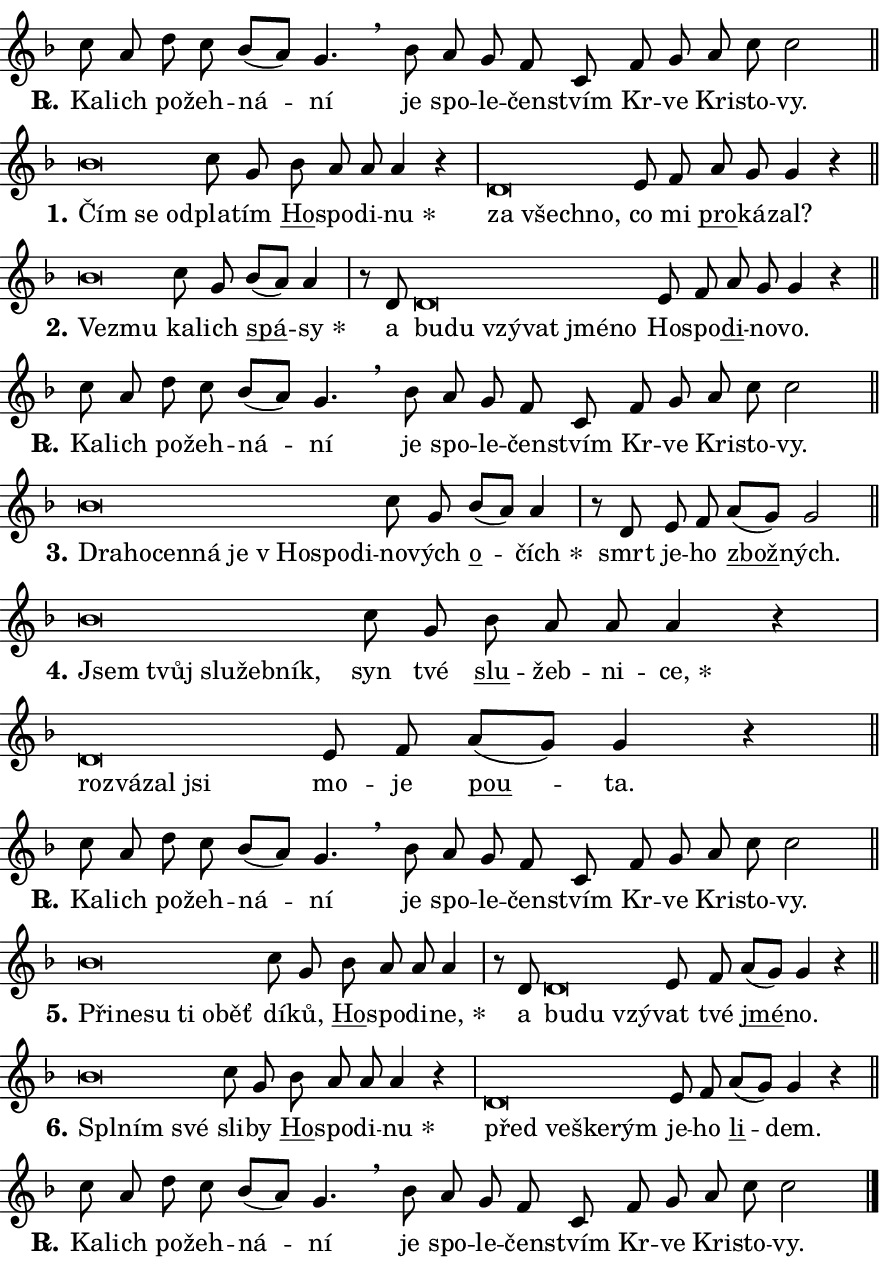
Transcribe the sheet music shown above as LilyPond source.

\version "2.24.0"
\header { tagline = "" }
\paper {
  indent = 0\cm
  top-margin = 0\cm
  right-margin = 0.13\cm % to fit lyric hyphens
  bottom-margin = 0\cm
  left-margin = 0\cm
  paper-width = 15\cm
  page-breaking = #ly:one-page-breaking
  system-system-spacing.basic-distance = #11
  score-system-spacing.basic-distance = #11
  ragged-last = ##f
}


%% Author: Thomas Morley
%% https://lists.gnu.org/archive/html/lilypond-user/2020-05/msg00002.html
#(define (line-position grob)
"Returns position of @var[grob} in current system:
   @code{'start}, if at first time-step
   @code{'end}, if at last time-step
   @code{'middle} otherwise
"
  (let* ((col (ly:item-get-column grob))
         (ln (ly:grob-object col 'left-neighbor))
         (rn (ly:grob-object col 'right-neighbor))
         (col-to-check-left (if (ly:grob? ln) ln col))
         (col-to-check-right (if (ly:grob? rn) rn col))
         (break-dir-left
           (and
             (ly:grob-property col-to-check-left 'non-musical #f)
             (ly:item-break-dir col-to-check-left)))
         (break-dir-right
           (and
             (ly:grob-property col-to-check-right 'non-musical #f)
             (ly:item-break-dir col-to-check-right))))
        (cond ((eqv? 1 break-dir-left) 'start)
              ((eqv? -1 break-dir-right) 'end)
              (else 'middle))))

#(define (tranparent-at-line-position vctor)
  (lambda (grob)
  "Relying on @code{line-position} select the relevant enry from @var{vctor}.
Used to determine transparency,"
    (case (line-position grob)
      ((end) (not (vector-ref vctor 0)))
      ((middle) (not (vector-ref vctor 1)))
      ((start) (not (vector-ref vctor 2))))))

noteHeadBreakVisibility =
#(define-music-function (break-visibility)(vector?)
"Makes @code{NoteHead}s transparent relying on @var{break-visibility}"
#{
  \override NoteHead.transparent =
    #(tranparent-at-line-position break-visibility)
#})

#(define delete-ledgers-for-transparent-note-heads
  (lambda (grob)
    "Reads whether a @code{NoteHead} is transparent.
If so this @code{NoteHead} is removed from @code{'note-heads} from
@var{grob}, which is supposed to be @code{LedgerLineSpanner}.
As a result ledgers are not printed for this @code{NoteHead}"
    (let* ((nhds-array (ly:grob-object grob 'note-heads))
           (nhds-list
             (if (ly:grob-array? nhds-array)
                 (ly:grob-array->list nhds-array)
                 '()))
           ;; Relies on the transparent-property being done before
           ;; Staff.LedgerLineSpanner.after-line-breaking is executed.
           ;; This is fragile ...
           (to-keep
             (remove
               (lambda (nhd)
                 (ly:grob-property nhd 'transparent #f))
               nhds-list)))
      ;; TODO find a better method to iterate over grob-arrays, similiar
      ;; to filter/remove etc for lists
      ;; For now rebuilt from scratch
      (set! (ly:grob-object grob 'note-heads)  '())
      (for-each
        (lambda (nhd)
          (ly:pointer-group-interface::add-grob grob 'note-heads nhd))
        to-keep))))

squashNotes = {
  \override NoteHead.X-extent = #'(-0.2 . 0.2)
  \override NoteHead.Y-extent = #'(-0.75 . 0)
  \override NoteHead.stencil =
    #(lambda (grob)
       (let ((pos (ly:grob-property grob 'staff-position)))
         (begin
           (if (< pos -7) (display "ERROR: Lower brevis then expected\n") (display ""))
           (if (<= pos -6) ly:text-interface::print ly:note-head::print))))
}
unSquashNotes = {
  \revert NoteHead.X-extent
  \revert NoteHead.Y-extent
  \revert NoteHead.stencil
}

hideNotes = \noteHeadBreakVisibility #begin-of-line-visible
unHideNotes = \noteHeadBreakVisibility #all-visible

% work-around for resetting accidentals
% https://lilypond.org/doc/v2.23/Documentation/notation/displaying-rhythms#unmetered-music
cadenzaMeasure = {
  \cadenzaOff
  \partial 1024 s1024
  \cadenzaOn
}

#(define-markup-command (accent layout props text) (markup?)
  "Underline accented syllable"
  (interpret-markup layout props
    #{\markup \override #'(offset . 4.3) \underline { #text }#}))

responsum = \markup \concat {
  "R" \hspace #-1.05 \path #0.1 #'((moveto 0 0.07) (lineto 0.9 0.8)) \hspace #0.05 "."
}

spaceSize = #0.6828661417322834 % exact space size for TeX Gyre Schola

\layout {
  \context {
    \Staff
    \remove "Time_signature_engraver"
    \override LedgerLineSpanner.after-line-breaking = #delete-ledgers-for-transparent-note-heads
  }
  \context {
    \Lyrics {
      \override LyricSpace.minimum-distance = \spaceSize
      \override LyricText.font-name = #"TeX Gyre Schola"
      \override LyricText.font-size = 1
      \override StanzaNumber.font-name = #"TeX Gyre Schola Bold"
      \override StanzaNumber.font-size = 1
    }
  }
  \context {
    \Score 
    \override NoteHead.text =
      #(lambda (grob) 
        (let ((pos (ly:grob-property grob 'staff-position)))
          #{\markup {
            \combine
              \halign #-0.55 \raise #(if (= pos -6) 0 0.5) \override #'(thickness . 2) \draw-line #'(3.2 . 0)
              \musicglyph "noteheads.sM1"
          }#}))
  }
}

% magnetic-lyrics.ily
%
%   written by
%     Jean Abou Samra <jean@abou-samra.fr>
%     Werner Lemberg <wl@gnu.org>
%
%   adapted by
%     Jiri Hon <jiri.hon@gmail.com>
%
% Version 2022-Apr-15

% https://www.mail-archive.com/lilypond-user@gnu.org/msg149350.html

#(define (Left_hyphen_pointer_engraver context)
   "Collect syllable-hyphen-syllable occurrences in lyrics and store
them in properties.  This engraver only looks to the left.  For
example, if the lyrics input is @code{foo -- bar}, it does the
following.

@itemize @bullet
@item
Set the @code{text} property of the @code{LyricHyphen} grob between
@q{foo} and @q{bar} to @code{foo}.

@item
Set the @code{left-hyphen} property of the @code{LyricText} grob with
text @q{foo} to the @code{LyricHyphen} grob between @q{foo} and
@q{bar}.
@end itemize

Use this auxiliary engraver in combination with the
@code{lyric-@/text::@/apply-@/magnetic-@/offset!} hook."
   (let ((hyphen #f)
         (text #f))
     (make-engraver
      (acknowledgers
       ((lyric-syllable-interface engraver grob source-engraver)
        (set! text grob)))
      (end-acknowledgers
       ((lyric-hyphen-interface engraver grob source-engraver)
        ;(when (not (grob::has-interface grob 'lyric-space-interface))
          (set! hyphen grob)));)
      ((stop-translation-timestep engraver)
       (when (and text hyphen)
         (ly:grob-set-object! text 'left-hyphen hyphen))
       (set! text #f)
       (set! hyphen #f)))))

#(define (lyric-text::apply-magnetic-offset! grob)
   "If the space between two syllables is less than the value in
property @code{LyricText@/.details@/.squash-threshold}, move the right
syllable to the left so that it gets concatenated with the left
syllable.

Use this function as a hook for
@code{LyricText@/.after-@/line-@/breaking} if the
@code{Left_@/hyphen_@/pointer_@/engraver} is active."
   (let ((hyphen (ly:grob-object grob 'left-hyphen #f)))
     (when hyphen
       (let ((left-text (ly:spanner-bound hyphen LEFT)))
         (when (grob::has-interface left-text 'lyric-syllable-interface)
           (let* ((common (ly:grob-common-refpoint grob left-text X))
                  (this-x-ext (ly:grob-extent grob common X))
                  (left-x-ext
                   (begin
                     ;; Trigger magnetism for left-text.
                     (ly:grob-property left-text 'after-line-breaking)
                     (ly:grob-extent left-text common X)))
                  ;; `delta` is the gap width between two syllables.
                  (delta (- (interval-start this-x-ext)
                            (interval-end left-x-ext)))
                  (details (ly:grob-property grob 'details))
                  (threshold (assoc-get 'squash-threshold details 0.2)))
             (when (< delta threshold)
               (let* (;; We have to manipulate the input text so that
                      ;; ligatures crossing syllable boundaries are not
                      ;; disabled.  For languages based on the Latin
                      ;; script this is essentially a beautification.
                      ;; However, for non-Western scripts it can be a
                      ;; necessity.
                      (lt (ly:grob-property left-text 'text))
                      (rt (ly:grob-property grob 'text))
                      (is-space (grob::has-interface hyphen 'lyric-space-interface))
                      (space (if is-space " " ""))
                      (extra-delta (if is-space spaceSize 0))
                      ;; Append new syllable.
                      (ltrt-space (if (and (string? lt) (string? rt))
                                (string-append lt space rt)
                                (make-concat-markup (list lt space rt))))
                      ;; Right-align `ltrt` to the right side.
                      (ltrt-space-markup (grob-interpret-markup
                               grob
                               (make-translate-markup
                                (cons (interval-length this-x-ext) 0)
                                (make-right-align-markup ltrt-space)))))
                 (begin
                   ;; Don't print `left-text`.
                   (ly:grob-set-property! left-text 'stencil #f)
                   ;; Set text and stencil (which holds all collected
                   ;; syllables so far) and shift it to the left.
                   (ly:grob-set-property! grob 'text ltrt-space)
                   (ly:grob-set-property! grob 'stencil ltrt-space-markup)
                   (ly:grob-translate-axis! grob (- (- delta extra-delta)) X))))))))))


#(define (lyric-hyphen::displace-bounds-first grob)
   ;; Make very sure this callback isn't triggered too early.
   (let ((left (ly:spanner-bound grob LEFT))
         (right (ly:spanner-bound grob RIGHT)))
     (ly:grob-property left 'after-line-breaking)
     (ly:grob-property right 'after-line-breaking)
     (ly:lyric-hyphen::print grob)))

squashThreshold = #0.4

\layout {
  \context {
    \Lyrics
    \consists #Left_hyphen_pointer_engraver
    \override LyricText.after-line-breaking =
      #lyric-text::apply-magnetic-offset!
    \override LyricHyphen.stencil = #lyric-hyphen::displace-bounds-first
    \override LyricText.details.squash-threshold = \squashThreshold
    \override LyricHyphen.minimum-distance = 0
    \override LyricHyphen.minimum-length = \squashThreshold
  }
}

squashText = \override LyricText.details.squash-threshold = 9999
unSquashText = \override LyricText.details.squash-threshold = \squashThreshold

leftText = \override LyricText.self-alignment-X = #LEFT
unLeftText = \revert LyricText.self-alignment-X

starOffset = #(lambda (grob) 
                (let ((x_offset (ly:self-alignment-interface::aligned-on-x-parent grob)))
                  (if (= x_offset 0) 0 (+ x_offset 1.2))))

star = #(define-music-function (syllable)(string?)
"Append star separator at the end of a syllable"
#{
  \once \override LyricText.X-offset = #starOffset
  \lyricmode { \markup {
    #syllable
    \override #'((font-name . "TeX Gyre Schola Bold")) \hspace #0.2 \lower #0.65 \larger "*"
  } }
#})

starAccent = #(define-music-function (syllable)(string?)
"Append star separator at the end of a syllable and make accent"
#{
  \once \override LyricText.X-offset = #starOffset
  \lyricmode { \markup {
    \accent #syllable
    \override #'((font-name . "TeX Gyre Schola Bold")) \hspace #0.2 \lower #0.65 \larger "*"
  } }
#})

breath = #(define-music-function (syllable)(string?)
"Append breathing indicator at the end of a syllable"
#{
  \lyricmode { \markup { #syllable "+" } }
#})

optionalBreath = #(define-music-function (syllable)(string?)
"Append optional breathing indicator at the end of a syllable"
#{
  \lyricmode { \markup { #syllable "(+)" } }
#})


\score {
    <<
        \new Voice = "melody" { \cadenzaOn \key f \major \relative { c''8 a d c bes[( a)] g4. \breathe \bar "" bes8 a g \bar "" f c \bar "" f g \bar "" a c c2 \cadenzaMeasure \bar "||" \break } }
        \new Lyrics \lyricsto "melody" { \lyricmode { \set stanza = \responsum
Ka -- lich po -- žeh -- ná -- ní je spo -- le -- čen -- stvím Kr -- ve Kri -- sto -- vy. } }
    >>
    \layout {}
}

\score {
    <<
        \new Voice = "melody" { \cadenzaOn \key f \major \relative { \squashNotes bes'\breve*1/16 \hideNotes \breve*1/16 \breve*1/16 \bar "" \unHideNotes \unSquashNotes c8 g \bar "" bes a a a4 r \cadenzaMeasure \bar "|" \squashNotes d,\breve*1/16 \hideNotes \breve*1/16 \breve*1/16 \bar "" \unHideNotes \unSquashNotes e8 f \bar "" a g g4 r \cadenzaMeasure \bar "||" \break } }
        \new Lyrics \lyricsto "melody" { \lyricmode { \set stanza = "1."
\leftText Čím \squashText se od -- \unLeftText \unSquashText pla -- tím \markup \accent Ho -- spo -- di -- \star nu \leftText za \squashText všech -- no, \unLeftText \unSquashText co mi \markup \accent pro -- ká -- zal? } }
    >>
    \layout {}
}

\score {
    <<
        \new Voice = "melody" { \cadenzaOn \key f \major \relative { \squashNotes bes'\breve*1/16 \hideNotes \breve*1/16 \bar "" \unHideNotes \unSquashNotes c8 g \bar "" bes[( a)] a4 \cadenzaMeasure \bar "|" r8 d, \squashNotes d\breve*1/16 \hideNotes \breve*1/16 \bar "" \breve*1/16 \bar "" \breve*1/16 \bar "" \breve*1/16 \breve*1/16 \bar "" \unHideNotes \unSquashNotes e8 f \bar "" a g g4 r \cadenzaMeasure \bar "||" \break } }
        \new Lyrics \lyricsto "melody" { \lyricmode { \set stanza = "2."
\leftText Ve -- \squashText zmu \unLeftText \unSquashText ka -- lich \markup \accent spá -- \star sy a \leftText bu -- \squashText du vzý -- vat jmé -- no \unLeftText \unSquashText Ho -- spo -- \markup \accent di -- no -- vo. } }
    >>
    \layout {}
}

\score {
    <<
        \new Voice = "melody" { \cadenzaOn \key f \major \relative { c''8 a d c bes[( a)] g4. \breathe \bar "" bes8 a g \bar "" f c \bar "" f g \bar "" a c c2 \cadenzaMeasure \bar "||" \break } }
        \new Lyrics \lyricsto "melody" { \lyricmode { \set stanza = \responsum
Ka -- lich po -- žeh -- ná -- ní je spo -- le -- čen -- stvím Kr -- ve Kri -- sto -- vy. } }
    >>
    \layout {}
}

\score {
    <<
        \new Voice = "melody" { \cadenzaOn \key f \major \relative { \squashNotes bes'\breve*1/16 \hideNotes \breve*1/16 \bar "" \breve*1/16 \bar "" \breve*1/16 \bar "" \breve*1/16 \bar "" \breve*1/16 \bar "" \breve*1/16 \breve*1/16 \bar "" \unHideNotes \unSquashNotes c8 g \bar "" bes[( a)] a4 \cadenzaMeasure \bar "|" r8 d, e f \bar "" a[( g)] g2 \cadenzaMeasure \bar "||" \break } }
        \new Lyrics \lyricsto "melody" { \lyricmode { \set stanza = "3."
\leftText Dra -- \squashText ho -- cen -- ná je "v Ho" -- spo -- di -- \unLeftText \unSquashText no -- vých \markup \accent o -- \star čích smrt je -- ho \markup \accent zbož -- ných. } }
    >>
    \layout {}
}

\score {
    <<
        \new Voice = "melody" { \cadenzaOn \key f \major \relative { \squashNotes bes'\breve*1/16 \hideNotes \breve*1/16 \bar "" \breve*1/16 \bar "" \breve*1/16 \breve*1/16 \bar "" \unHideNotes \unSquashNotes c8 g \bar "" bes a a a4 r \cadenzaMeasure \bar "|" \squashNotes d,\breve*1/16 \hideNotes \breve*1/16 \bar "" \breve*1/16 \breve*1/16 \bar "" \unHideNotes \unSquashNotes e8 f \bar "" a[( g)] g4 r \cadenzaMeasure \bar "||" \break } }
        \new Lyrics \lyricsto "melody" { \lyricmode { \set stanza = "4."
\leftText Jsem \squashText tvůj slu -- žeb -- ník, \unLeftText \unSquashText syn tvé \markup \accent slu -- žeb -- ni -- \star ce, \leftText roz -- \squashText vá -- zal jsi \unLeftText \unSquashText mo -- je \markup \accent pou -- ta. } }
    >>
    \layout {}
}

\score {
    <<
        \new Voice = "melody" { \cadenzaOn \key f \major \relative { c''8 a d c bes[( a)] g4. \breathe \bar "" bes8 a g \bar "" f c \bar "" f g \bar "" a c c2 \cadenzaMeasure \bar "||" \break } }
        \new Lyrics \lyricsto "melody" { \lyricmode { \set stanza = \responsum
Ka -- lich po -- žeh -- ná -- ní je spo -- le -- čen -- stvím Kr -- ve Kri -- sto -- vy. } }
    >>
    \layout {}
}

\score {
    <<
        \new Voice = "melody" { \cadenzaOn \key f \major \relative { \squashNotes bes'\breve*1/16 \hideNotes \breve*1/16 \bar "" \breve*1/16 \bar "" \breve*1/16 \bar "" \breve*1/16 \breve*1/16 \bar "" \unHideNotes \unSquashNotes c8 g \bar "" bes a a a4 \cadenzaMeasure \bar "|" r8 d, \squashNotes d\breve*1/16 \hideNotes \breve*1/16 \breve*1/16 \bar "" \unHideNotes \unSquashNotes e8 f \bar "" a[( g)] g4 r \cadenzaMeasure \bar "||" \break } }
        \new Lyrics \lyricsto "melody" { \lyricmode { \set stanza = "5."
\leftText Při -- \squashText ne -- su ti o -- běť \unLeftText \unSquashText dí -- ků, \markup \accent Ho -- spo -- di -- \star ne, a \leftText bu -- \squashText du vzý -- \unLeftText \unSquashText vat tvé \markup \accent jmé -- no. } }
    >>
    \layout {}
}

\score {
    <<
        \new Voice = "melody" { \cadenzaOn \key f \major \relative { \squashNotes bes'\breve*1/16 \hideNotes \breve*1/16 \breve*1/16 \bar "" \unHideNotes \unSquashNotes c8 g \bar "" bes a a a4 r \cadenzaMeasure \bar "|" \squashNotes d,\breve*1/16 \hideNotes \breve*1/16 \bar "" \breve*1/16 \breve*1/16 \bar "" \unHideNotes \unSquashNotes e8 f \bar "" a[( g)] g4 r \cadenzaMeasure \bar "||" \break } }
        \new Lyrics \lyricsto "melody" { \lyricmode { \set stanza = "6."
\leftText Spl -- \squashText ním své \unLeftText \unSquashText sli -- by \markup \accent Ho -- spo -- di -- \star nu \leftText před \squashText ve -- ške -- rým \unLeftText \unSquashText je -- ho \markup \accent li -- dem. } }
    >>
    \layout {}
}

\score {
    <<
        \new Voice = "melody" { \cadenzaOn \key f \major \relative { c''8 a d c bes[( a)] g4. \breathe \bar "" bes8 a g \bar "" f c \bar "" f g \bar "" a c c2 \cadenzaMeasure \bar "||" \break } \bar "|." }
        \new Lyrics \lyricsto "melody" { \lyricmode { \set stanza = \responsum
Ka -- lich po -- žeh -- ná -- ní je spo -- le -- čen -- stvím Kr -- ve Kri -- sto -- vy. } }
    >>
    \layout {}
}
